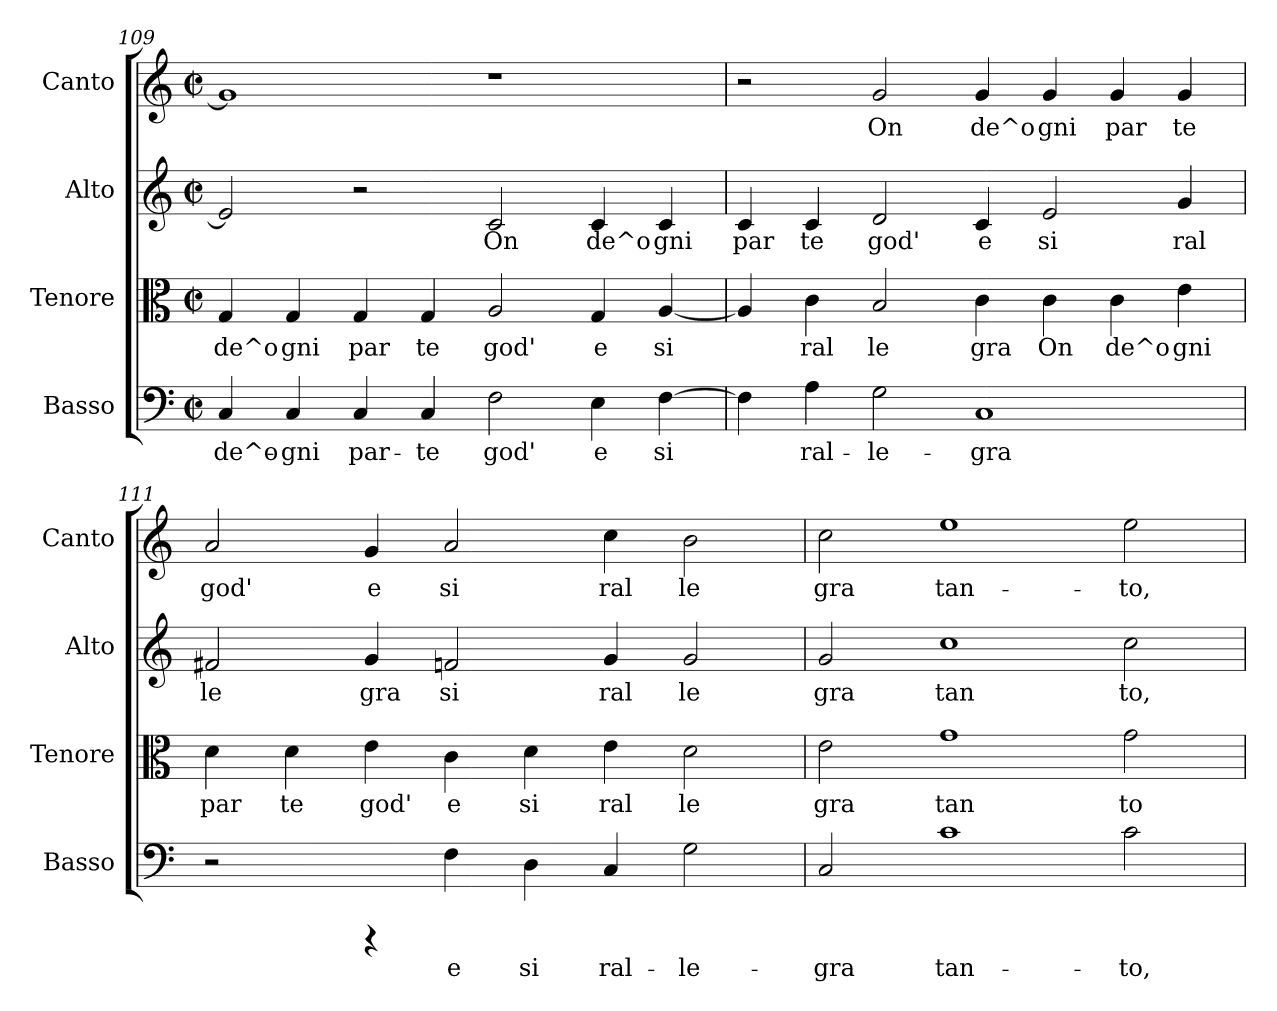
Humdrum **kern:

**kern	**text	**kern	**text	**kern	**text	**kern	**text
*part4	*part4	*part3	*part3	*part2	*part2	*part1	*part1
*staff4	*staff4	*staff3	*staff3	*staff2	*staff2	*staff1	*staff1
*I"Basso	*	*I"Tenore	*	*I"Alto	*	*I"Canto	*
*I'Basso	*	*I'Tenore	*	*I'Alto	*	*I'Canto	*
*clefF4	*	*clefC3	*	*clefG2	*	*clefG2	*
*	*	*	*	*	*	*ITrd-3c-5	*
*k[]	*	*k[]	*	*k[]	*	*k[b-]	*
*C:	*	*C:	*	*C:	*	*F:	*
*M2/2	*	*M2/2	*	*M2/2	*	*M2/2	*
*met(c|)	*	*met(c|)	*	*met(c|)	*	*met(c|)	*
=109	=109	=109	=109	=109	=109	=109	=109
!	!LO:LY:b:cj	!	!LO:LY:b	!	!LO:LY:b:cj	!	!LO:LY:b:cj
4C/	-de^o-	4G/	de^o	2e/]	.	1cc]	.
!	!LO:LY:b:cj	!	!LO:LY:b	!	!	!	!
4C/	-gni	4G/	gni	.	.	.	.
!	!LO:LY:b:cj	!	!LO:LY:b	!	!	!	!
4C/	par-	4G/	par	2r	.	.	.
!	!LO:LY:b:cj	!	!LO:LY:b	!	!	!	!
4C/	-te	4G/	te	.	.	.	.
!	!LO:LY:b:cj	!	!LO:LY:b	!	!LO:LY:b:cj	!	!
2F\	god'	2A/	god'	2c/	On	1r	.
!	!LO:LY:b:cj	!	!LO:LY:b	!	!LO:LY:b:cj	!	!
4E\	e	4G/	e	4c/	de^o	.	.
!	!LO:LY:b:cj	!	!LO:LY:b	!	!LO:LY:b:cj	!	!
[>4F\	si	[<4A/	si	4c/	gni	.	.
=110	=110	=110	=110	=110	=110	=110	=110
!	!LO:LY:b:cj	!	!LO:LY:b	!	!LO:LY:b:cj	!	!
4F\]	.	4A/]	.	4c/	par	2r	.
!	!LO:LY:b:cj	!	!LO:LY:b	!	!LO:LY:b:cj	!	!
4A\	ral-	4c\	ral	4c/	te	.	.
!	!LO:LY:b:cj	!	!LO:LY:b	!	!LO:LY:b:cj	!	!LO:LY:b:cj
2G\	-le-	2B/	le	2d/	god'	2cc/	On
!	!LO:LY:b:cj	!	!LO:LY:b	!	!LO:LY:b:cj	!	!LO:LY:b:cj
1C	-gra	4c\	gra	4c/	e	4cc/	de^o
!	!	!	!LO:LY:b	!	!LO:LY:b:cj	!	!LO:LY:b:cj
.	.	4c\	On	2e/	si	4cc/	gni
!	!	!	!LO:LY:b	!	!	!	!LO:LY:b:cj
.	.	4c\	de^o	.	.	4cc/	par
!	!	!	!LO:LY:b	!	!LO:LY:b:cj	!	!LO:LY:b:cj
.	.	4e\	gni	4g/	ral	4cc/	te
=111	=111	=111	=111	=111	=111	=111	=111
!	!	!	!LO:LY:b	!	!LO:LY:b:cj	!	!LO:LY:b:cj
2r	.	4d\	par	2f#X/	le	2dd/	god'
!	!	!	!LO:LY:b	!	!	!	!
.	.	4d\	te	.	.	.	.
!	!	!	!LO:LY:b	!	!LO:LY:b:cj	!	!LO:LY:b:cj
4rCCC	.	4e\	god'	4g/	gra	4cc/	e
!	!LO:LY:b:cj	!	!LO:LY:b	!	!LO:LY:b:cj	!	!LO:LY:b:cj
4F\	e	4c\	e	2fn/	si	2dd/	si
!	!LO:LY:b:cj	!	!LO:LY:b	!	!	!	!
4D\	si	4d\	si	.	.	.	.
!	!LO:LY:b:cj	!	!LO:LY:b	!	!LO:LY:b:cj	!	!LO:LY:b:cj
4C/	ral-	4e\	ral	4g/	ral	4ff\	ral
!	!LO:LY:b:cj	!	!LO:LY:b	!	!LO:LY:b:cj	!	!LO:LY:b:cj
2G\	-le-	2d\	le	2g/	le	2ee\	le
!!LO:PB:g=z
=112	=112	=112	=112	=112	=112	=112	=112
!	!LO:LY:b:cj	!	!LO:LY:b	!	!LO:LY:b:cj	!	!LO:LY:b:cj
2C/	-gra	2e\	gra	2g/	gra	2ff\	gra
!	!LO:LY:b:cj	!	!LO:LY:b	!	!LO:LY:b:cj	!	!LO:LY:b:cj
1c	tan-	1g	tan	1cc	tan	1aa	tan-
!	!LO:LY:b:cj	!	!LO:LY:b	!	!LO:LY:b:cj	!	!LO:LY:b:cj
2c\	-to,	2g\	to	2cc\	to,	2aa\	-to,
=	=	=	=	=	=	=	=
*-	*-	*-	*-	*-	*-	*-	*-
